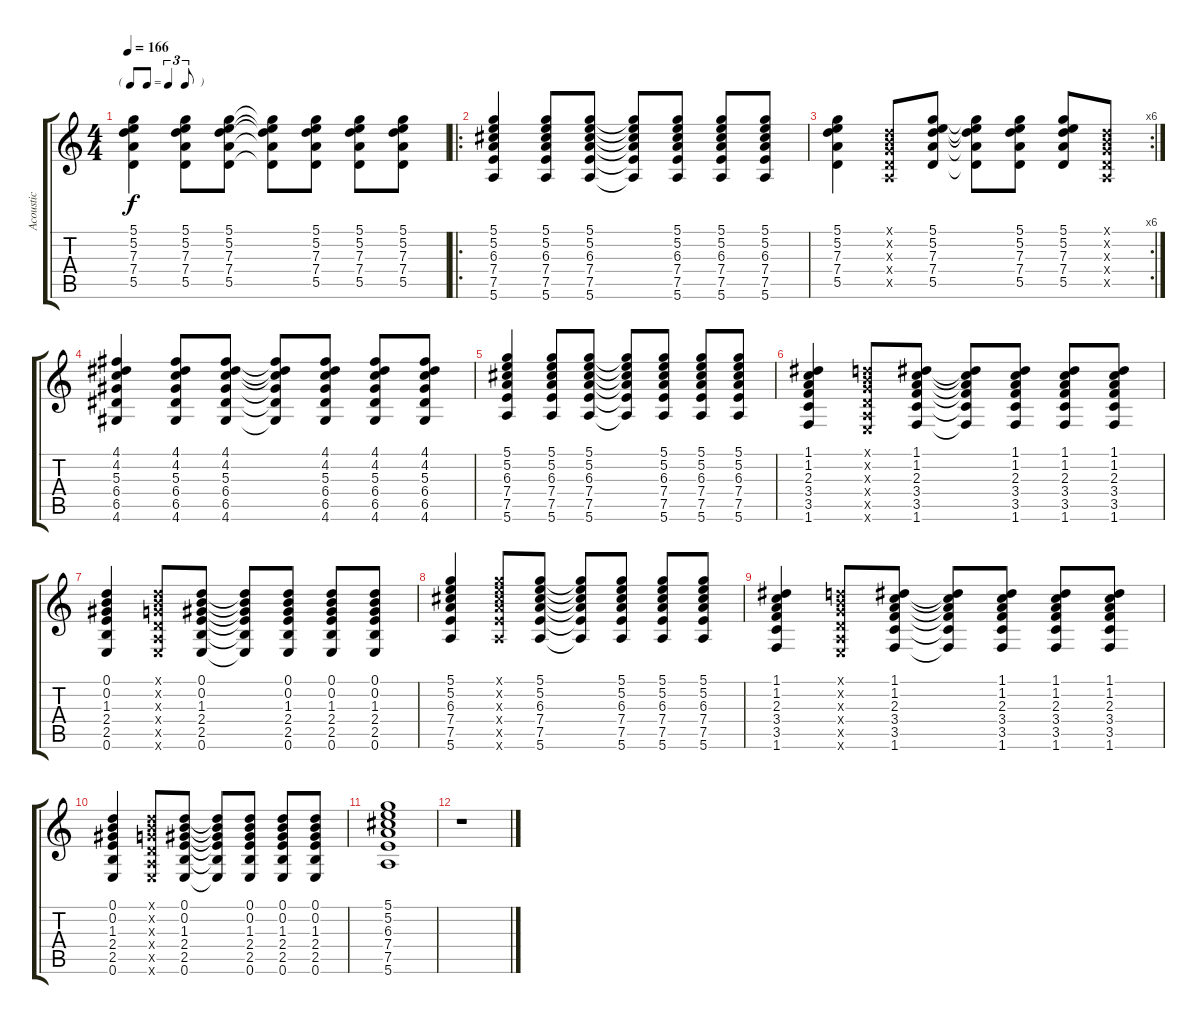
\track ("Acoustic" "Acoustic") {instrument acousticguitarsteel}
\staff {score tabs}
\tuning (D4 B3 G3 D3 A2 E2) {hide}
\ts (4 4)
\tf triplet8th
\tempo 166
\clef g2
\ks c
(5.1 5.2 7.3 7.4 5.5).4{dy f} (5.1 5.2 7.3 7.4 5.5).8 (5.1 5.2 7.3 7.4 5.5).8 (5.1{t} 5.2{t} 7.3{t} 7.4{t} 5.5{t}).8 (5.1 5.2 7.3 7.4 5.5).8 (5.1 5.2 7.3 7.4 5.5).8 (5.1 5.2 7.3 7.4 5.5).8 |
\ro
(5.1 5.2 6.3 7.4 7.5 5.6).4 (5.1 5.2 6.3 7.4 7.5 5.6).8 (5.1 5.2 6.3 7.4 7.5 5.6).8 (5.1{t} 5.2{t} 6.3{t} 7.4{t} 7.5{t} 5.6{t}).8 (5.1 5.2 6.3 7.4 7.5 5.6).8 (5.1 5.2 6.3 7.4 7.5 5.6).8 (5.1 5.2 6.3 7.4 7.5 5.6).8 |
\rc 6
(5.1 5.2 7.3 7.4 5.5).4 (0.1{x} 0.2{x} 0.3{x} 0.4{x} 0.5{x}).8 (5.1 5.2 7.3 7.4 5.5).8 (5.1{t} 5.2{t} 7.3{t} 7.4{t} 5.5{t}).8 (5.1 5.2 7.3 7.4 5.5).8 (5.1 5.2 7.3 7.4 5.5).8 (0.1{x} 0.2{x} 0.3{x} 0.4{x} 0.5{x}).8 |
(4.1 4.2 5.3 6.4 6.5 4.6).4 (4.1 4.2 5.3 6.4 6.5 4.6).8 (4.1 4.2 5.3 6.4 6.5 4.6).8 (4.1{t} 4.2{t} 5.3{t} 6.4{t} 6.5{t} 4.6{t}).8 (4.1 4.2 5.3 6.4 6.5 4.6).8 (4.1 4.2 5.3 6.4 6.5 4.6).8 (4.1 4.2 5.3 6.4 6.5 4.6).8 |
(5.1 5.2 6.3 7.4 7.5 5.6).4 (5.1 5.2 6.3 7.4 7.5 5.6).8 (5.1 5.2 6.3 7.4 7.5 5.6).8 (5.1{t} 5.2{t} 6.3{t} 7.4{t} 7.5{t} 5.6{t}).8 (5.1 5.2 6.3 7.4 7.5 5.6).8 (5.1 5.2 6.3 7.4 7.5 5.6).8 (5.1 5.2 6.3 7.4 7.5 5.6).8 |
(1.1 1.2 2.3 3.4 3.5 1.6).4 (0.1{x} 0.2{x} 0.3{x} 0.4{x} 0.5{x} 0.6{x}).8 (1.1 1.2 2.3 3.4 3.5 1.6).8 (1.1{t} 1.2{t} 2.3{t} 3.4{t} 3.5{t} 1.6{t}).8 (1.1 1.2 2.3 3.4 3.5 1.6).8 (1.1 1.2 2.3 3.4 3.5 1.6).8 (1.1 1.2 2.3 3.4 3.5 1.6).8 |
(0.1 0.2 1.3 2.4 2.5 0.6).4 (0.1{x} 0.2{x} 0.3{x} 0.4{x} 0.5{x} 0.6{x}).8 (0.1 0.2 1.3 2.4 2.5 0.6).8 (0.1{t} 0.2{t} 1.3{t} 2.4{t} 2.5{t} 0.6{t}).8 (0.1 0.2 1.3 2.4 2.5 0.6).8 (0.1 0.2 1.3 2.4 2.5 0.6).8 (0.1 0.2 1.3 2.4 2.5 0.6).8 |
(5.1 5.2 6.3 7.4 7.5 5.6).4 (5.1{x} 5.2{x} 6.3{x} 7.4{x} 7.5{x} 5.6{x}).8 (5.1 5.2 6.3 7.4 7.5 5.6).8 (5.1{t} 5.2{t} 6.3{t} 7.4{t} 7.5{t} 5.6{t}).8 (5.1 5.2 6.3 7.4 7.5 5.6).8 (5.1 5.2 6.3 7.4 7.5 5.6).8 (5.1 5.2 6.3 7.4 7.5 5.6).8 |
(1.1 1.2 2.3 3.4 3.5 1.6).4 (0.1{x} 0.2{x} 0.3{x} 0.4{x} 0.5{x} 0.6{x}).8 (1.1 1.2 2.3 3.4 3.5 1.6).8 (1.1{t} 1.2{t} 2.3{t} 3.4{t} 3.5{t} 1.6{t}).8 (1.1 1.2 2.3 3.4 3.5 1.6).8 (1.1 1.2 2.3 3.4 3.5 1.6).8 (1.1 1.2 2.3 3.4 3.5 1.6).8 |
(0.1 0.2 1.3 2.4 2.5 0.6).4 (0.1{x} 0.2{x} 0.3{x} 0.4{x} 0.5{x} 0.6{x}).8 (0.1 0.2 1.3 2.4 2.5 0.6).8 (0.1{t} 0.2{t} 1.3{t} 2.4{t} 2.5{t} 0.6{t}).8 (0.1 0.2 1.3 2.4 2.5 0.6).8 (0.1 0.2 1.3 2.4 2.5 0.6).8 (0.1 0.2 1.3 2.4 2.5 0.6).8 |
(5.1 5.2 6.3 7.4 7.5 5.6).1 |
r.1
